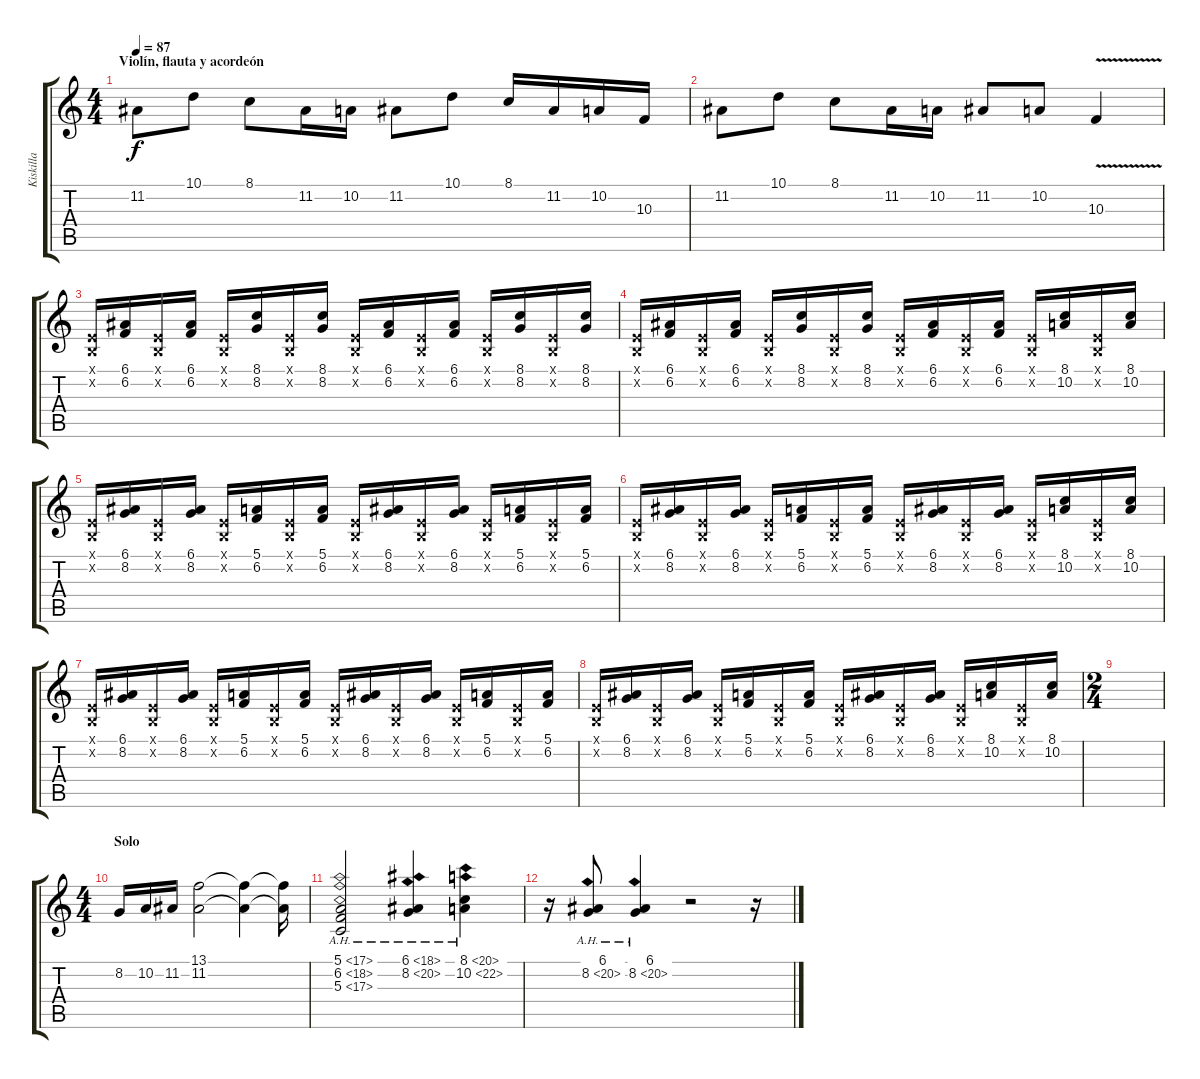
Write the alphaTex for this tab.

\track ("Kiskilla" "Kiskilla") {instrument stringensemble1}
\staff {score tabs}
\tuning (E4 B3 G3 D3 A2 E2) {hide}
\ts (4 4)
\section ("" "Violín, flauta y acordeón")
\tempo 87
\clef g2
\ks c
11.2.8{dy f volume 16 instrument accordion} 10.1.8 8.1.8 11.2.16 10.2.16 11.2.8 10.1.8 8.1.16 11.2.16 10.2.16 10.3.16 |
11.2.8 10.1.8 8.1.8 11.2.16 10.2.16 11.2.8 10.2.8 10.3{v}.4 |
(0.1{x} 0.2{x}).16{volume 14} (6.1 6.2).16 (0.1{x} 0.2{x}).16 (6.1 6.2).16 (0.1{x} 0.2{x}).16 (8.1 8.2).16 (0.1{x} 0.2{x}).16 (8.1 8.2).16 (0.1{x} 0.2{x}).16 (6.1 6.2).16 (0.1{x} 0.2{x}).16 (6.1 6.2).16 (0.1{x} 0.2{x}).16 (8.1 8.2).16 (0.1{x} 0.2{x}).16 (8.1 8.2).16 |
(0.1{x} 0.2{x}).16 (6.1 6.2).16 (0.1{x} 0.2{x}).16 (6.1 6.2).16 (0.1{x} 0.2{x}).16 (8.1 8.2).16 (0.1{x} 0.2{x}).16 (8.1 8.2).16 (0.1{x} 0.2{x}).16 (6.1 6.2).16 (0.1{x} 0.2{x}).16 (6.1 6.2).16 (0.1{x} 0.2{x}).16 (8.1 10.2).16 (0.1{x} 0.2{x}).16 (8.1 10.2).16 |
(0.1{x} 0.2{x}).16 (6.1 8.2).16 (0.1{x} 0.2{x}).16 (6.1 8.2).16 (0.1{x} 0.2{x}).16 (5.1 6.2).16 (0.1{x} 0.2{x}).16 (5.1 6.2).16 (0.1{x} 0.2{x}).16 (6.1 8.2).16 (0.1{x} 0.2{x}).16 (6.1 8.2).16 (0.1{x} 0.2{x}).16 (5.1 6.2).16 (0.1{x} 0.2{x}).16 (5.1 6.2).16 |
(0.1{x} 0.2{x}).16 (6.1 8.2).16 (0.1{x} 0.2{x}).16 (6.1 8.2).16 (0.1{x} 0.2{x}).16 (5.1 6.2).16 (0.1{x} 0.2{x}).16 (5.1 6.2).16 (0.1{x} 0.2{x}).16 (6.1 8.2).16 (0.1{x} 0.2{x}).16 (6.1 8.2).16 (0.1{x} 0.2{x}).16 (8.1 10.2).16 (0.1{x} 0.2{x}).16 (8.1 10.2).16 |
(0.1{x} 0.2{x}).16 (6.1 8.2).16 (0.1{x} 0.2{x}).16 (6.1 8.2).16 (0.1{x} 0.2{x}).16 (5.1 6.2).16 (0.1{x} 0.2{x}).16 (5.1 6.2).16 (0.1{x} 0.2{x}).16 (6.1 8.2).16 (0.1{x} 0.2{x}).16 (6.1 8.2).16 (0.1{x} 0.2{x}).16 (5.1 6.2).16 (0.1{x} 0.2{x}).16 (5.1 6.2).16 |
(0.1{x} 0.2{x}).16 (6.1 8.2).16 (0.1{x} 0.2{x}).16 (6.1 8.2).16 (0.1{x} 0.2{x}).16 (5.1 6.2).16 (0.1{x} 0.2{x}).16 (5.1 6.2).16 (0.1{x} 0.2{x}).16 (6.1 8.2).16 (0.1{x} 0.2{x}).16 (6.1 8.2).16 (0.1{x} 0.2{x}).16 (8.1 10.2).16 (0.1{x} 0.2{x}).16 (8.1 10.2).16 |
\ts (2 4)
|
\ts (4 4)
\section ("" "Solo")
8.2.16{instrument musicbox} 10.2.16 11.2.16 (13.1 11.2).2 (13.1{t} 11.2{t}).4 (13.1{t} 11.2{t}).16 |
(5.1{ah 12} 6.2{ah 12} 5.3{ah 12}).2{volume 13 instrument acousticgrandpiano} (6.1{ah 12} 8.2{ah 12}).4 (8.1{ah 12} 10.2{ah 12}).4 |
r.16 (6.1 8.2{ah 12}).8 (6.1 8.2{ah 12}).4 r.2 r.16
